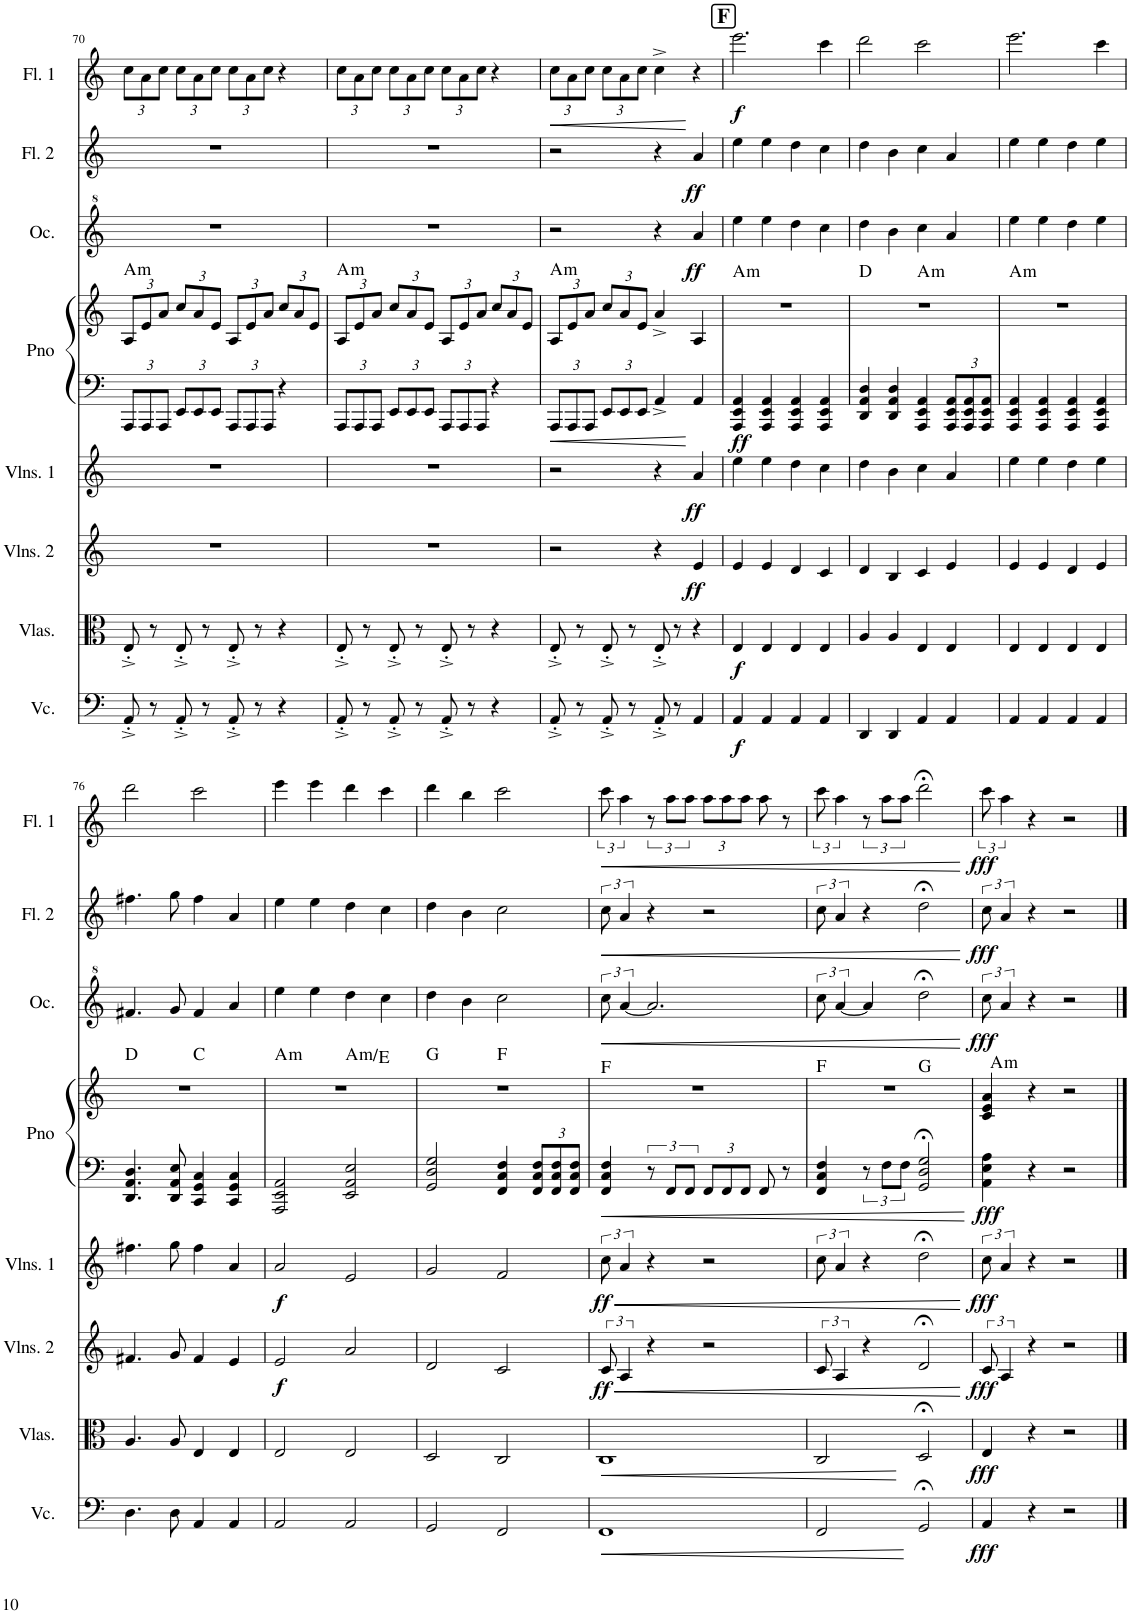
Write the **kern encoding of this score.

**kern	**dynam	**kern	**dynam	**kern	**dynam	**kern	**dynam	**kern	**kern	**dynam	**harte	**kern	**dynam	**kern	**dynam	**kern	**dynam
*part8	*part8	*part7	*part7	*part6	*part6	*part5	*part5	*part4	*part4	*part4	*part4	*part3	*part3	*part2	*part2	*part1	*part1
*staff9	*staff9	*staff8	*staff8	*staff7	*staff7	*staff6	*staff6	*staff5	*staff4	*staff4/5	*	*staff3	*staff3	*staff2	*staff2	*staff1	*staff1
*I"Cello	*	*I"Violas	*	*I"Violins 2	*	*I"Violins 1	*	*I"Piano	*	*	*	*I"Ocarina	*	*I"Flute 2	*	*I"Flute 1	*
*	*	*I'Vlas.	*	*I'Vlns. 2	*	*I'Vlns. 1	*	*I'Pno	*	*	*	*I'Oc.	*	*I'Fl. 2	*	*I'Fl. 1	*
!!LO:PB:g=z
*clefF4	*	*clefC3	*	*clefG2	*	*clefG2	*	*clefF4	*clefG2	*	*	*clefG^2	*	*clefG2	*	*clefG2	*
*k[]	*	*k[]	*	*k[]	*	*k[]	*	*k[]	*k[]	*	*	*k[]	*	*k[]	*	*k[]	*
*M4/4	*	*M4/4	*	*M4/4	*	*M4/4	*	*M4/4	*M4/4	*	*	*M4/4	*	*M4/4	*	*M4/4	*
*	*	*	*	*	*	*	*	*Xbrackettup	*Xbrackettup	*	*	*	*	*	*	*Xbrackettup	*
=70	=70	=70	=70	=70	=70	=70	=70	=70	=70	=70	=70	=70	=70	=70	=70	=70	=70
!	!	!	!	!	!	!	!	!	!	!	!LO:H:kt=m	!	!	!	!	!	!
8AA'^/	.	8E'^/	.	1r	.	1r	.	12AAA/L	12A/L	.	A:min	1r	.	1r	.	12cc\L	.
.	.	.	.	.	.	.	.	12AAA/	12e/	.	.	.	.	.	.	12a\	.
8r	.	8r	.	.	.	.	.	.	.	.	.	.	.	.	.	.	.
.	.	.	.	.	.	.	.	12AAA/J	12a/J	.	.	.	.	.	.	12cc\J	.
8AA'^/	.	8E'^/	.	.	.	.	.	12EE/L	12cc/L	.	.	.	.	.	.	12cc\L	.
.	.	.	.	.	.	.	.	12EE/	12a/	.	.	.	.	.	.	12a\	.
8r	.	8r	.	.	.	.	.	.	.	.	.	.	.	.	.	.	.
.	.	.	.	.	.	.	.	12EE/J	12e/J	.	.	.	.	.	.	12cc\J	.
8AA'^/	.	8E'^/	.	.	.	.	.	12AAA/L	12A/L	.	.	.	.	.	.	12cc\L	.
.	.	.	.	.	.	.	.	12AAA/	12e/	.	.	.	.	.	.	12a\	.
8r	.	8r	.	.	.	.	.	.	.	.	.	.	.	.	.	.	.
.	.	.	.	.	.	.	.	12AAA/J	12a/J	.	.	.	.	.	.	12cc\J	.
4r	.	4r	.	.	.	.	.	4r	12cc/L	.	.	.	.	.	.	4r	.
.	.	.	.	.	.	.	.	.	12a/	.	.	.	.	.	.	.	.
.	.	.	.	.	.	.	.	.	12e/J	.	.	.	.	.	.	.	.
=71	=71	=71	=71	=71	=71	=71	=71	=71	=71	=71	=71	=71	=71	=71	=71	=71	=71
!	!	!	!	!	!	!	!	!	!	!	!LO:H:kt=m	!	!	!	!	!	!
8AA'^/	.	8E'^/	.	1r	.	1r	.	12AAA/L	12A/L	.	A:min	1r	.	1r	.	12cc\L	.
.	.	.	.	.	.	.	.	12AAA/	12e/	.	.	.	.	.	.	12a\	.
8r	.	8r	.	.	.	.	.	.	.	.	.	.	.	.	.	.	.
.	.	.	.	.	.	.	.	12AAA/J	12a/J	.	.	.	.	.	.	12cc\J	.
8AA'^/	.	8E'^/	.	.	.	.	.	12EE/L	12cc/L	.	.	.	.	.	.	12cc\L	.
.	.	.	.	.	.	.	.	12EE/	12a/	.	.	.	.	.	.	12a\	.
8r	.	8r	.	.	.	.	.	.	.	.	.	.	.	.	.	.	.
.	.	.	.	.	.	.	.	12EE/J	12e/J	.	.	.	.	.	.	12cc\J	.
8AA'^/	.	8E'^/	.	.	.	.	.	12AAA/L	12A/L	.	.	.	.	.	.	12cc\L	.
.	.	.	.	.	.	.	.	12AAA/	12e/	.	.	.	.	.	.	12a\	.
8r	.	8r	.	.	.	.	.	.	.	.	.	.	.	.	.	.	.
.	.	.	.	.	.	.	.	12AAA/J	12a/J	.	.	.	.	.	.	12cc\J	.
4r	.	4r	.	.	.	.	.	4r	12cc/L	.	.	.	.	.	.	4r	.
.	.	.	.	.	.	.	.	.	12a/	.	.	.	.	.	.	.	.
.	.	.	.	.	.	.	.	.	12e/J	.	.	.	.	.	.	.	.
=72	=72	=72	=72	=72	=72	=72	=72	=72	=72	=72	=72	=72	=72	=72	=72	=72	=72
!	!	!	!	!	!	!	!	!	!	!	!LO:H:kt=m	!	!	!	!	!	!LO:HP:b
8AA'^/	.	8E'^/	.	2r	.	2r	.	12AAA/L	12A/L	.	A:min	2r	.	2r	.	12cc\L	<
.	.	.	.	.	.	.	.	12AAA/	12e/	.	.	.	.	.	.	12a\	.
8r	.	8r	.	.	.	.	.	.	.	.	.	.	.	.	.	.	.
.	.	.	.	.	.	.	.	12AAA/J	12a/J	.	.	.	.	.	.	12cc\J	.
8AA'^/	.	8E'^/	.	.	.	.	.	12EE/L	12cc/L	.	.	.	.	.	.	12cc\L	.
.	.	.	.	.	.	.	.	12EE/	12a/	.	.	.	.	.	.	12a\	.
8r	.	8r	.	.	.	.	.	.	.	.	.	.	.	.	.	.	.
.	.	.	.	.	.	.	.	12EE/J	12e/J	.	.	.	.	.	.	12cc\J	.
8AA'^/	.	8E'^/	.	4r	.	4r	.	4AA^/	4a^/	.	.	4r	.	4r	.	4cc^\	.
8r	.	8r	.	.	.	.	.	.	.	.	.	.	.	.	.	.	.
!	!	!	!	!	!LO:DY:b	!	!LO:DY:b	!	!	!	!	!	!LO:DY:b	!	!LO:DY:b	!	!
4AA/	.	4r	.	4e/	ff	4a/	ff	4AA/	4A/	.	.	4aa/	ff	4a/	ff	4r	[
!!LO:REH:place=s1:a:B:cj:fs=14:t=F
=73	=73	=73	=73	=73	=73	=73	=73	=73	=73	=73	=73	=73	=73	=73	=73	=73	=73
!	!LO:DY:b	!	!LO:DY:b	!	!	!	!	!	!	!LO:DY:b=2	!LO:H:kt=m	!	!	!	!	!	!LO:DY:b
4AA/	f	4E/	f	4e/	.	4ee\	.	4AAA/ 4EE/ 4AA/	1r	ff	A:min	4eee\	.	4ee\	.	2.eee\	f
4AA/	.	4E/	.	4e/	.	4ee\	.	4AAA/ 4EE/ 4AA/	.	.	.	4eee\	.	4ee\	.	.	.
4AA/	.	4E/	.	4d/	.	4dd\	.	4AAA/ 4EE/ 4AA/	.	.	.	4ddd\	.	4dd\	.	.	.
4AA/	.	4E/	.	4c/	.	4cc\	.	4AAA/ 4EE/ 4AA/	.	.	.	4ccc\	.	4cc\	.	4ccc\	.
=74	=74	=74	=74	=74	=74	=74	=74	=74	=74	=74	=74	=74	=74	=74	=74	=74	=74
*	*	*	*	*	*	*	*	*	*^	*	*	*	*	*	*	*	*
4DD/	.	4A/	.	4d/	.	4dd\	.	4DD/ 4AA/ 4D/	1r	2ryy	.	D:maj	4ddd\	.	4dd\	.	2ddd\	.
4DD/	.	4A/	.	4B/	.	4b\	.	4DD/ 4AA/ 4D/	.	.	.	.	4bb\	.	4b\	.	.	.
!	!	!	!	!	!	!	!	!	!	!	!	!LO:H:kt=m	!	!	!	!	!	!
4AA/	.	4E/	.	4c/	.	4cc\	.	4AAA/ 4EE/ 4AA/	.	2ryy	.	A:min	4ccc\	.	4cc\	.	2ccc\	.
4AA/	.	4E/	.	4e/	.	4a/	.	12AAA/ 12EE/ 12AA/L	.	.	.	.	4aa/	.	4a/	.	.	.
.	.	.	.	.	.	.	.	12AAA/ 12EE/ 12AA/	.	.	.	.	.	.	.	.	.	.
.	.	.	.	.	.	.	.	12AAA/ 12EE/ 12AA/J	.	.	.	.	.	.	.	.	.	.
=75	=75	=75	=75	=75	=75	=75	=75	=75	=75	=75	=75	=75	=75	=75	=75	=75	=75	=75
!	!	!	!	!	!	!	!	!	!	!	!	!LO:H:kt=m	!	!	!	!	!	!
*	*	*	*	*	*	*	*	*	*v	*v	*	*	*	*	*	*	*	*
4AA/	.	4E/	.	4e/	.	4ee\	.	4AAA/ 4EE/ 4AA/	1r	.	A:min	4eee\	.	4ee\	.	2.eee\	.
4AA/	.	4E/	.	4e/	.	4ee\	.	4AAA/ 4EE/ 4AA/	.	.	.	4eee\	.	4ee\	.	.	.
4AA/	.	4E/	.	4d/	.	4dd\	.	4AAA/ 4EE/ 4AA/	.	.	.	4ddd\	.	4dd\	.	.	.
4AA/	.	4E/	.	4e/	.	4ee\	.	4AAA/ 4EE/ 4AA/	.	.	.	4eee\	.	4ee\	.	4ccc\	.
!!LO:LB:g=z
=76	=76	=76	=76	=76	=76	=76	=76	=76	=76	=76	=76	=76	=76	=76	=76	=76	=76
*	*	*	*	*	*	*	*	*	*^	*	*	*	*	*	*	*	*
4.D\	.	4.A/	.	4.f#X/	.	4.ff#X\	.	4.DD/ 4.AA/ 4.D/	1r	2ryy	.	D:maj	4.ff#X/	.	4.ff#X\	.	2ddd\	.
8D\	.	8A/	.	8g/	.	8gg\	.	8DD/ 8AA/ 8E/	.	.	.	.	8gg/	.	8gg\	.	.	.
4AA/	.	4E/	.	4f#/	.	4ff#\	.	4CC/ 4GG/ 4C/	.	2ryy	.	C:maj	4ff#/	.	4ff#\	.	2ccc\	.
4AA/	.	4E/	.	4e/	.	4a/	.	4CC/ 4GG/ 4C/	.	.	.	.	4aa/	.	4a/	.	.	.
=77	=77	=77	=77	=77	=77	=77	=77	=77	=77	=77	=77	=77	=77	=77	=77	=77	=77	=77
!	!	!	!	!	!LO:DY:b	!	!LO:DY:b	!	!	!	!	!LO:H:kt=m	!	!	!	!	!	!
2AA/	.	2E/	.	2e/	f	2a/	f	2AAA/ 2EE/ 2AA/	1r	2ryy	.	A:min	4eee\	.	4ee\	.	4eee\	.
.	.	.	.	.	.	.	.	.	.	.	.	.	4eee\	.	4ee\	.	4eee\	.
!	!	!	!	!	!	!	!	!	!	!	!	!LO:H:kt=m	!	!	!	!	!	!
2AA/	.	2E/	.	2a/	.	2e/	.	2EE/ 2AA/ 2E/	.	2ryy	.	A:min/5	4ddd\	.	4dd\	.	4ddd\	.
.	.	.	.	.	.	.	.	.	.	.	.	.	4ccc\	.	4cc\	.	4ccc\	.
=78	=78	=78	=78	=78	=78	=78	=78	=78	=78	=78	=78	=78	=78	=78	=78	=78	=78	=78
2GG/	.	2D/	.	2d/	.	2g/	.	2GG/ 2D/ 2G/	1r	2ryy	.	G:maj	4ddd\	.	4dd\	.	4ddd\	.
.	.	.	.	.	.	.	.	.	.	.	.	.	4bb\	.	4b\	.	4bb\	.
2FF/	.	2C/	.	2c/	.	2f/	.	4FF/ 4C/ 4F/	.	2ryy	.	F:maj	2ccc\	.	2cc\	.	2ccc\	.
.	.	.	.	.	.	.	.	12FF/ 12C/ 12F/L	.	.	.	.	.	.	.	.	.	.
.	.	.	.	.	.	.	.	12FF/ 12C/ 12F/	.	.	.	.	.	.	.	.	.	.
.	.	.	.	.	.	.	.	12FF/ 12C/ 12F/J	.	.	.	.	.	.	.	.	.	.
=79	=79	=79	=79	=79	=79	=79	=79	=79	=79	=79	=79	=79	=79	=79	=79	=79	=79	=79
!	!LO:HP:b	!	!LO:HP:b	!	!LO:HP:b	!	!LO:HP:b	!	!	!	!	!	!	!LO:HP:b	!	!LO:HP:b	!	!
*	*	*	*	*	*	*	*	*	*v	*v	*	*	*	*	*	*	*	*
*	*	*	*	*	*	*	*	*	*	*	*	*	*	*	*	*brackettup	*
*	*	*	*	*	*	*	*	*	*^	*	*	*	*	*	*	*	*
!	!	!	!	!	!LO:DY:n=1:b	!	!LO:DY:n=1:b	!	!	!	!	!	!	!	!	!	!	!LO:HP:b
*	*	*	*	*	*	*	*	*	*v	*v	*	*	*	*	*	*	*	*
1FF	<	1C	<	12c/	< ff	12cc\	< ff	4FF/ 4C/ 4F/	1r	.	F:maj	12ccc\	<	12cc\	<	12ccc\	<
.	.	.	.	6A/	.	6a/	.	.	.	.	.	[6aa/	.	6a/	.	6aa\	.
*	*	*	*	*	*	*	*	*brackettup	*	*	*	*	*	*	*	*	*
.	.	.	.	4r	.	4r	.	12r	.	.	.	2.aa/]	.	4r	.	12r	.
.	.	.	.	.	.	.	.	12FF/L	.	.	.	.	.	.	.	12aa\L	.
.	.	.	.	.	.	.	.	12FF/J	.	.	.	.	.	.	.	12aa\J	.
*	*	*	*	*	*	*	*	*Xbrackettup	*	*	*	*	*	*	*	*Xbrackettup	*
.	.	.	.	2r	.	2r	.	12FF/L	.	.	.	.	.	2r	.	12aa\L	.
.	.	.	.	.	.	.	.	12FF/	.	.	.	.	.	.	.	12aa\	.
.	.	.	.	.	.	.	.	12FF/J	.	.	.	.	.	.	.	12aa\J	.
.	.	.	.	.	.	.	.	8FF/	.	.	.	.	.	.	.	8aa\	.
.	.	.	.	.	.	.	.	8r	.	.	.	.	.	.	.	8r	.
=80	=80	=80	=80	=80	=80	=80	=80	=80	=80	=80	=80	=80	=80	=80	=80	=80	=80
*	*	*	*	*	*	*	*	*	*	*	*	*	*	*	*	*brackettup	*
*	*	*	*	*	*	*	*	*	*^	*	*	*	*	*	*	*	*
2FF/	.	2C/	.	12c/	.	12cc\	.	4FF/ 4C/ 4F/	1r	2ryy	.	F:maj	12ccc\	.	12cc\	.	12ccc\	.
.	.	.	.	6A/	.	6a/	.	.	.	.	.	.	[6aa/	.	6a/	.	6aa\	.
*	*	*	*	*	*	*	*	*brackettup	*	*	*	*	*	*	*	*	*	*
.	.	.	.	4r	.	4r	.	12r	.	.	.	.	4aa/]	.	4r	.	12r	.
.	.	.	.	.	.	.	.	12F\L	.	.	.	.	.	.	.	.	12aa\L	.
.	.	.	.	.	.	.	.	12F\J	.	.	.	.	.	.	.	.	12aa\J	.
2GG;</	.	2D;</	.	2d;</	.	2dd;<\	.	2GG/;< 2D/;< 2G/;<	.	2ryy	.	G:maj	2ddd;<\	.	2dd;<\	.	2ddd;<\	.
.	.	.	.	.	[	.	[	.	.	.	.	.	.	[	.	[	.	[
=81	=81	=81	=81	=81	=81	=81	=81	=81	=81	=81	=81	=81	=81	=81	=81	=81	=81	=81
!	!LO:DY:b	!	!LO:DY:b	!	!LO:DY:b	!	!LO:DY:b	!	!	!	!LO:DY:b=2	!LO:H:kt=m	!	!LO:DY:b	!	!LO:DY:b	!	!LO:DY:b
*	*	*	*	*	*	*	*	*	*v	*v	*	*	*	*	*	*	*	*
4AA/	fff	4E/	fff	12c/	fff	12cc\	fff	4AA\ 4E\ 4A\	4c/ 4e/ 4a/	fff	A:min	12ccc\	fff	12cc\	fff	12ccc\	fff
.	.	.	.	6A/	.	6a/	.	.	.	.	.	6aa/	.	6a/	.	6aa\	.
4r	[	4r	[	4r	.	4r	.	4r	4r	.	.	4r	.	4r	.	4r	.
2r	.	2r	.	2r	.	2r	.	2r	2r	.	.	2r	.	2r	.	2r	.
==	==	==	==	==	==	==	==	==	==	==	==	==	==	==	==	==	==
*-	*-	*-	*-	*-	*-	*-	*-	*-	*-	*-	*-	*-	*-	*-	*-	*-	*-
